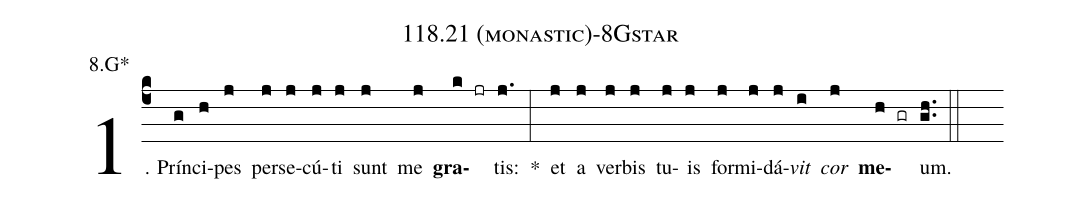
name: 118.21 (monastic)-8Gstar;
annotation: 8.G*;
%%
(c4)1. Prín(g)ci(h)pes(j) per(j)se(j)cú(j)ti(j) sunt(j) me(j) <b>gra</b>(k jr)tis:(j.) *(:) et(j) a(j) ver(j)bis(j) tu(j)is(j) for(j)mi(j)dá(j)<i>vit</i>(i) <i>cor</i>(j) <b>me</b>(h gr)um.(gh..) (::)
